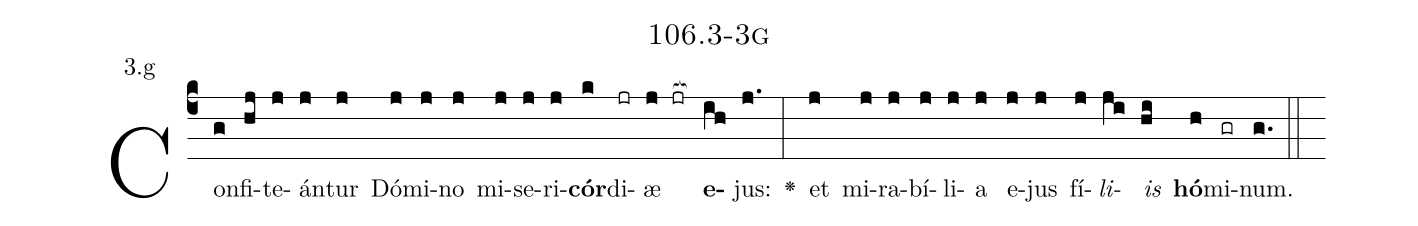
name: 106.3-3g;
annotation: 3.g;
%%
(c4)Con(g)fi(hj)te(j)án(j)tur(j) Dó(j)mi(j)no(j) mi(j)se(j)ri(j)<b>cór</b>(k)di(jr)æ(j jr[ocb:1{]) <b>e</b>(ih[ocb:0}])jus:(j.) <v>\greheightstar</v>(:) et(j) mi(j)ra(j)bí(j)li(j)a(j) e(j)jus(j) fí(j)<i>li</i>(ji)<i>is</i>(hi) <b>hó</b>(h)mi(gr)num.(g.) (::)


%E(j) u(j) o(ji) u(hi) a(h) e.(g.) (::)
